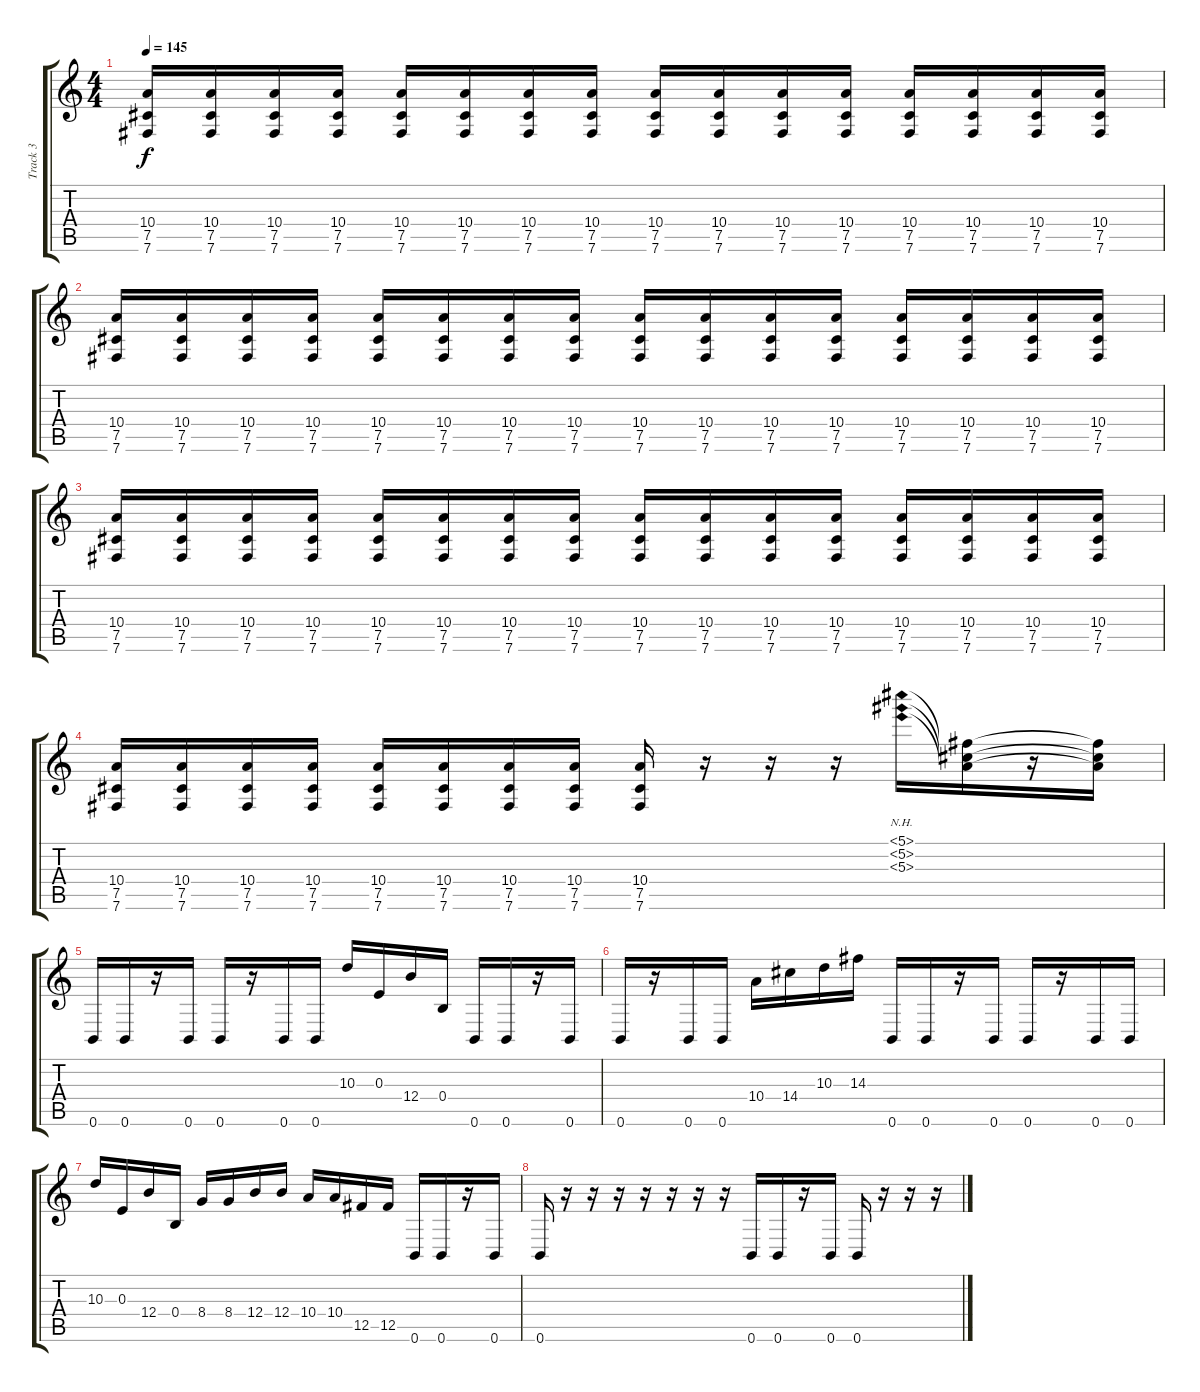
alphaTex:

\track ("Track 3" "Track 3") {instrument distortionguitar}
\staff {score tabs}
\tuning (Db4 Ab3 E3 B2 Gb2 B1) {hide}
\ts (4 4)
\tempo 145
\clef g2
\ks c
(10.4 7.5 7.6).16{dy f} (10.4 7.5 7.6).16 (10.4 7.5 7.6).16 (10.4 7.5 7.6).16 (10.4 7.5 7.6).16 (10.4 7.5 7.6).16 (10.4 7.5 7.6).16 (10.4 7.5 7.6).16 (10.4 7.5 7.6).16 (10.4 7.5 7.6).16 (10.4 7.5 7.6).16 (10.4 7.5 7.6).16 (10.4 7.5 7.6).16 (10.4 7.5 7.6).16 (10.4 7.5 7.6).16 (10.4 7.5 7.6).16 |
(10.4 7.5 7.6).16 (10.4 7.5 7.6).16 (10.4 7.5 7.6).16 (10.4 7.5 7.6).16 (10.4 7.5 7.6).16 (10.4 7.5 7.6).16 (10.4 7.5 7.6).16 (10.4 7.5 7.6).16 (10.4 7.5 7.6).16 (10.4 7.5 7.6).16 (10.4 7.5 7.6).16 (10.4 7.5 7.6).16 (10.4 7.5 7.6).16 (10.4 7.5 7.6).16 (10.4 7.5 7.6).16 (10.4 7.5 7.6).16 |
(10.4 7.5 7.6).16 (10.4 7.5 7.6).16 (10.4 7.5 7.6).16 (10.4 7.5 7.6).16 (10.4 7.5 7.6).16 (10.4 7.5 7.6).16 (10.4 7.5 7.6).16 (10.4 7.5 7.6).16 (10.4 7.5 7.6).16 (10.4 7.5 7.6).16 (10.4 7.5 7.6).16 (10.4 7.5 7.6).16 (10.4 7.5 7.6).16 (10.4 7.5 7.6).16 (10.4 7.5 7.6).16 (10.4 7.5 7.6).16 |
(10.4 7.5 7.6).16 (10.4 7.5 7.6).16 (10.4 7.5 7.6).16 (10.4 7.5 7.6).16 (10.4 7.5 7.6).16 (10.4 7.5 7.6).16 (10.4 7.5 7.6).16 (10.4 7.5 7.6).16 (10.4 7.5 7.6).16 r.16 r.16 r.16 (5.1{nh} 5.2{nh} 5.3{nh}).16 (5.1{t} 5.2{t} 5.3{t}).16 r.16 (5.1{t} 5.2{t} 5.3{t}).16 |
0.6.16 0.6.16 r.16 0.6.16 0.6.16 r.16 0.6.16 0.6.16 10.3.16 0.3.16 12.4.16 0.4.16 0.6.16 0.6.16 r.16 0.6.16 |
0.6.16 r.16 0.6.16 0.6.16 10.4.16 14.4.16 10.3.16 14.3.16 0.6.16 0.6.16 r.16 0.6.16 0.6.16 r.16 0.6.16 0.6.16 |
10.3.16 0.3.16 12.4.16 0.4.16 8.4.16 8.4.16 12.4.16 12.4.16 10.4.16 10.4.16 12.5.16 12.5.16 0.6.16 0.6.16 r.16 0.6.16 |
0.6.16 r.16 r.16 r.16 r.16 r.16 r.16 r.16 0.6.16 0.6.16 r.16 0.6.16 0.6.16 r.16 r.16 r.16
